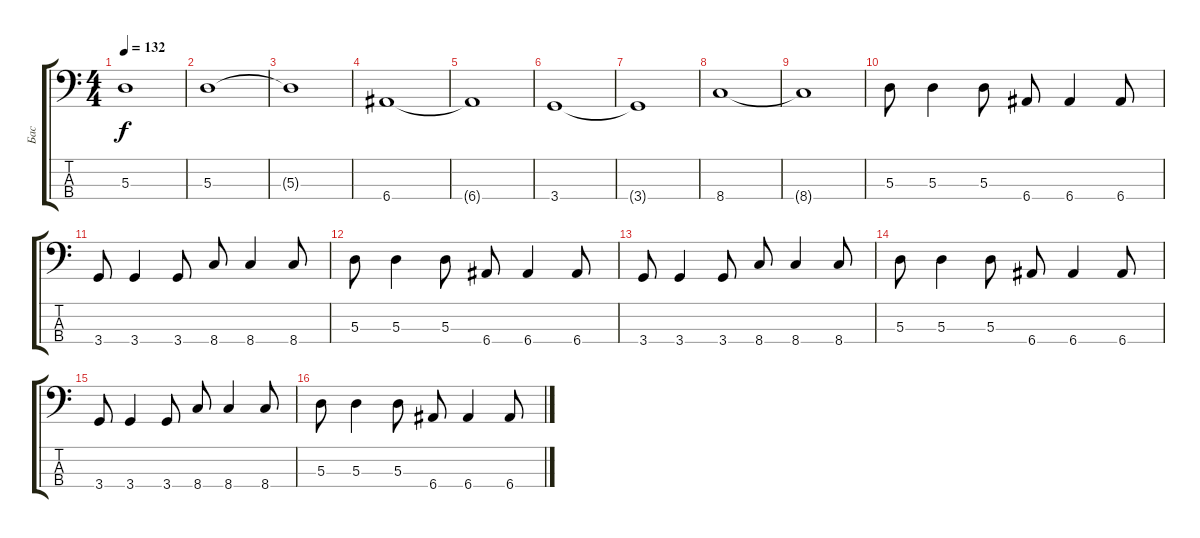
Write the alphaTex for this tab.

\track ("Бас" "Бас") {instrument electricbasspick}
\staff {score tabs}
\tuning (G2 D2 A1 E1) {hide}
\ts (4 4)
\tempo 132
\clef f4
\ks c
5.3.1{dy f} |
5.3.1 |
5.3{t}.1 |
6.4.1 |
6.4{t}.1 |
3.4.1 |
3.4{t}.1 |
8.4.1 |
8.4{t}.1 |
5.3.8 5.3.4 5.3.8 6.4.8 6.4.4 6.4.8 |
3.4.8 3.4.4 3.4.8 8.4.8 8.4.4 8.4.8 |
5.3.8 5.3.4 5.3.8 6.4.8 6.4.4 6.4.8 |
3.4.8 3.4.4 3.4.8 8.4.8 8.4.4 8.4.8 |
5.3.8 5.3.4 5.3.8 6.4.8 6.4.4 6.4.8 |
3.4.8 3.4.4 3.4.8 8.4.8 8.4.4 8.4.8 |
5.3.8 5.3.4 5.3.8 6.4.8 6.4.4 6.4.8
